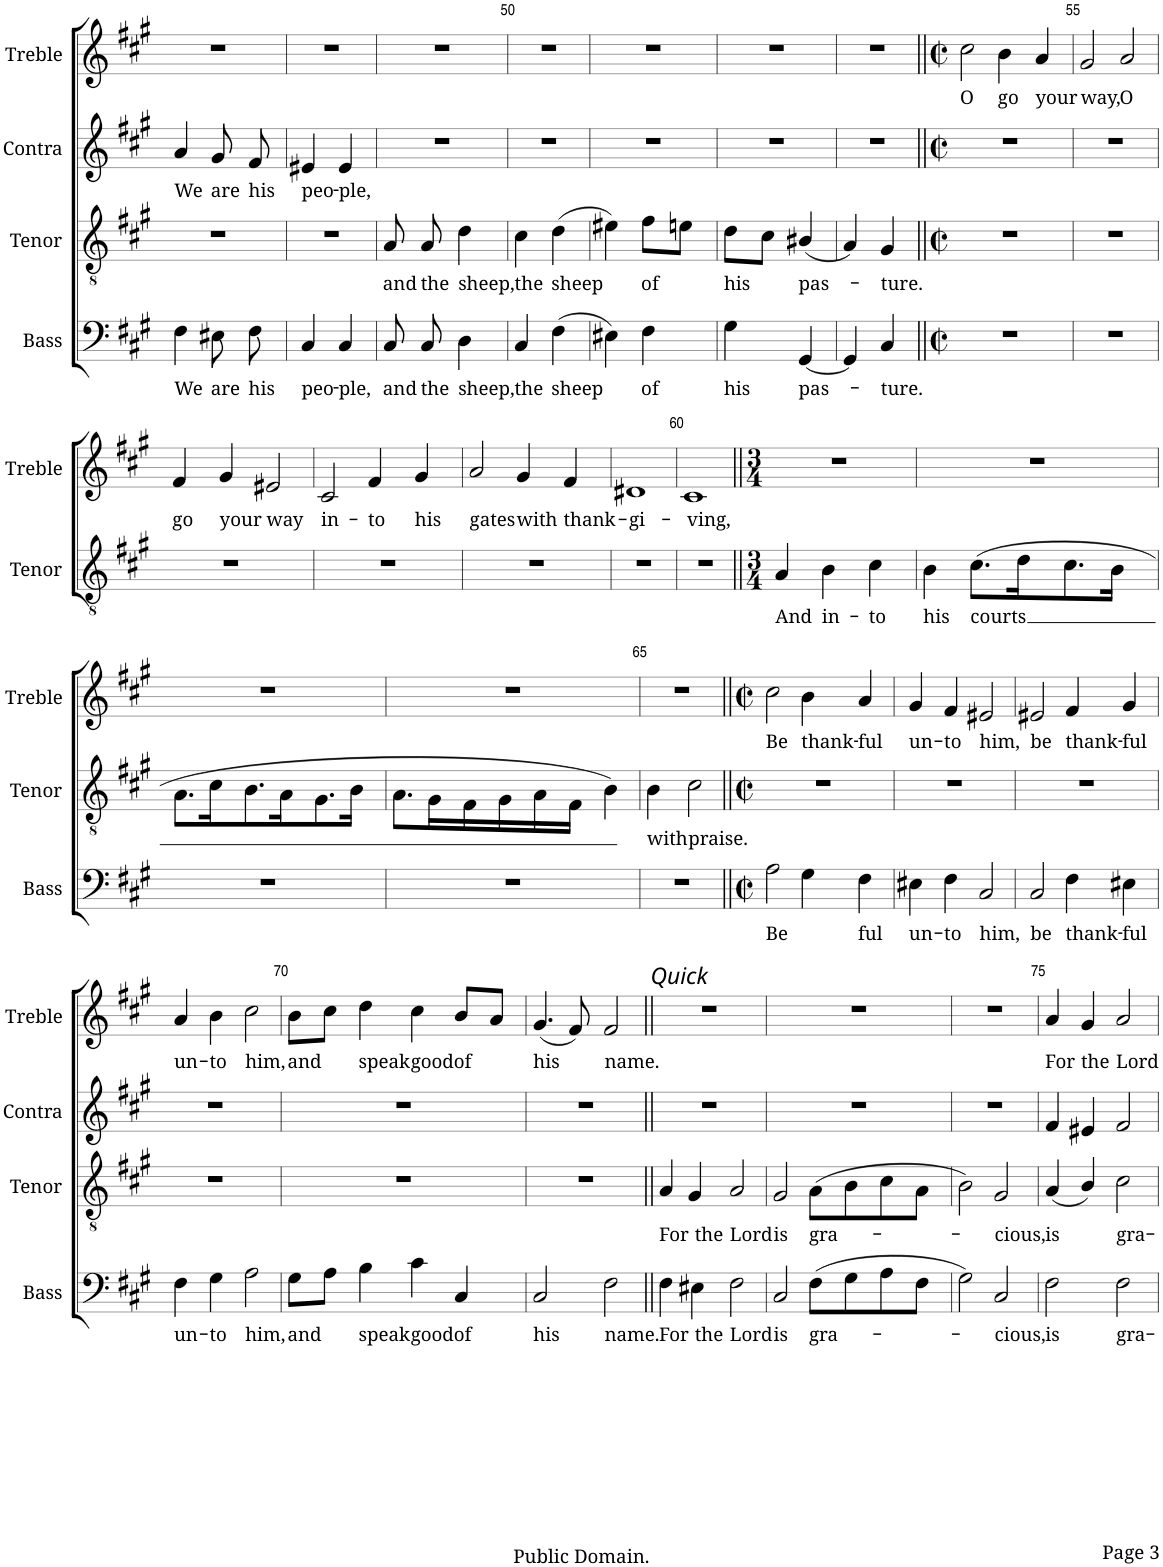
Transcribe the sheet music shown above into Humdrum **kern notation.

**kern	**text	**kern	**text	**kern	**text	**kern	**text
*part4	*part4	*part3	*part3	*part2	*part2	*part1	*part1
*staff4	*staff4	*staff3	*staff3	*staff2	*staff2	*staff1	*staff1
*I"Bass	*	*I"Tenor	*	*I"Contra	*	*I"Treble	*
*I'Bass	*	*I'Tenor	*	*I'Contra	*	*I'Treble	*
!!LO:PB:g=z
*clefF4	*	*clefGv2	*	*clefG2	*	*clefG2	*
*k[f#c#g#]	*	*k[f#c#g#]	*	*k[f#c#g#]	*	*k[f#c#g#]	*
*M2/4	*	*M2/4	*	*M2/4	*	*M2/4	*
=47	=47	=47	=47	=47	=47	=47	=47
!	!LO:LY:b	!	!	!	!LO:LY:b	!	!
4F#\	We	2r	.	4a/	We	2r	.
!	!LO:LY:b	!	!	!	!LO:LY:b	!	!
8E#X\	are	.	.	8g#/L	are	.	.
!	!LO:LY:b	!	!	!	!LO:LY:b	!	!
8F#\	his	.	.	8f#/J	his	.	.
=48	=48	=48	=48	=48	=48	=48	=48
!	!LO:LY:b	!	!	!	!LO:LY:b	!	!
4C#/	peo-	2r	.	4e#X/	peo-	2r	.
!	!LO:LY:b	!	!	!	!LO:LY:b	!	!
4C#/	-ple,	.	.	4e#/	-ple,	.	.
=49	=49	=49	=49	=49	=49	=49	=49
!	!LO:LY:b	!	!LO:LY:b	!	!	!	!
8C#/	and	8A/	and	2r	.	2r	.
!	!LO:LY:b	!	!LO:LY:b	!	!	!	!
8C#/	the	8A/	the	.	.	.	.
!	!LO:LY:b	!	!LO:LY:b	!	!	!	!
4D\	sheep,	4d\	sheep,	.	.	.	.
=50	=50	=50	=50	=50	=50	=50	=50
!	!LO:LY:b	!	!LO:LY:b	!	!	!	!
4C#/	the	4c#\	the	2r	.	2r	.
!	!LO:LY:b	!	!LO:LY:b	!	!	!	!
(4F#\	sheep	(4d\	sheep	.	.	.	.
=51	=51	=51	=51	=51	=51	=51	=51
4E#X\)	.	4e#X\)	.	2r	.	2r	.
!	!LO:LY:b	!	!LO:LY:b	!	!	!	!
4F#\	of	8f#\L	of	.	.	.	.
.	.	8en\J	.	.	.	.	.
=52	=52	=52	=52	=52	=52	=52	=52
!	!LO:LY:b	!	!LO:LY:b	!	!	!	!
4G#\	his	8d\L	his	2r	.	2r	.
.	.	8c#\J	.	.	.	.	.
!	!LO:LY:b	!	!LO:LY:b	!	!	!	!
[4GG#/	pas-	(4B#X/	pas-	.	.	.	.
=53	=53	=53	=53	=53	=53	=53	=53
4GG#/]	.	4A/)	.	2r	.	2r	.
!	!LO:LY:b	!	!LO:LY:b	!	!	!	!
4C#/	-ture.	4G#/	-ture.	.	.	.	.
=54||	=54||	=54||	=54||	=54||	=54||	=54||	=54||
*M2/2	*	*M2/2	*	*M2/2	*	*M2/2	*
*met(c|)	*	*met(c|)	*	*met(c|)	*	*met(c|)	*
!	!	!	!	!	!	!	!LO:LY:b
1r	.	1r	.	1r	.	2cc#\	O
!	!	!	!	!	!	!	!LO:LY:b
.	.	.	.	.	.	4b\	go
!	!	!	!	!	!	!	!LO:LY:b
.	.	.	.	.	.	4a/	your
=55	=55	=55	=55	=55	=55	=55	=55
!	!	!	!	!	!	!	!LO:LY:b
1r	.	1r	.	1r	.	2g#/	way,
!	!	!	!	!	!	!	!LO:LY:b
.	.	.	.	.	.	2a/	O
!!LO:LB:g=z
=56	=56	=56	=56	=56	=56	=56	=56
!	!	!	!	!	!	!	!LO:LY:b
1r	.	1r	.	1r	.	4f#/	go
!	!	!	!	!	!	!	!LO:LY:b
.	.	.	.	.	.	4g#/	your
!	!	!	!	!	!	!	!LO:LY:b
.	.	.	.	.	.	2e#X/	way
=57	=57	=57	=57	=57	=57	=57	=57
!	!	!	!	!	!	!	!LO:LY:b
1r	.	1r	.	1r	.	2c#/	in-
!	!	!	!	!	!	!	!LO:LY:b
.	.	.	.	.	.	4f#/	-to
!	!	!	!	!	!	!	!LO:LY:b
.	.	.	.	.	.	4g#/	his
=58	=58	=58	=58	=58	=58	=58	=58
!	!	!	!	!	!	!	!LO:LY:b
1r	.	1r	.	1r	.	2a/	gates
!	!	!	!	!	!	!	!LO:LY:b
.	.	.	.	.	.	4g#/	with
!	!	!	!	!	!	!	!LO:LY:b
.	.	.	.	.	.	4f#/	thank-
=59	=59	=59	=59	=59	=59	=59	=59
!	!	!	!	!	!	!	!LO:LY:b
1r	.	1r	.	1r	.	1d#X	-gi-
=60	=60	=60	=60	=60	=60	=60	=60
!	!	!	!	!	!	!	!LO:LY:b
1r	.	1r	.	1r	.	1c#	-ving,
=61||	=61||	=61||	=61||	=61||	=61||	=61||	=61||
*M3/4	*	*M3/4	*	*M3/4	*	*M3/4	*
!	!	!	!LO:LY:b	!	!	!	!
2.r	.	4A/	And	2.r	.	2.r	.
!	!	!	!LO:LY:b	!	!	!	!
.	.	4B\	in-	.	.	.	.
!	!	!	!LO:LY:b	!	!	!	!
.	.	4c#\	-to	.	.	.	.
=62	=62	=62	=62	=62	=62	=62	=62
!	!	!	!LO:LY:b	!	!	!	!
2.r	.	4B\	his	2.r	.	2.r	.
!	!	!	!LO:LY:b	!	!	!	!
.	.	(8.c#\L	courts	.	.	.	.
.	.	16d\K	.	.	.	.	.
.	.	8.c#\	.	.	.	.	.
.	.	16B\Jk	.	.	.	.	.
!!LO:LB:g=z
=63	=63	=63	=63	=63	=63	=63	=63
2.r	.	8.A\L	.	2.r	.	2.r	.
.	.	16c#\K	.	.	.	.	.
.	.	8.B\	.	.	.	.	.
.	.	16A\K	.	.	.	.	.
.	.	8.G#\	.	.	.	.	.
.	.	16B\Jk	.	.	.	.	.
=64	=64	=64	=64	=64	=64	=64	=64
2.r	.	8.A\L	.	2.r	.	2.r	.
.	.	16G#\L	.	.	.	.	.
.	.	16F#\	.	.	.	.	.
.	.	16G#\	.	.	.	.	.
.	.	16A\	.	.	.	.	.
.	.	16F#\JJ	.	.	.	.	.
.	.	4B\)	.	.	.	.	.
=65	=65	=65	=65	=65	=65	=65	=65
!	!	!	!LO:LY:b	!	!	!	!
2.r	.	4B\	with	2.r	.	2.r	.
!	!	!	!LO:LY:b	!	!	!	!
.	.	2c#\	praise.	.	.	.	.
=66||	=66||	=66||	=66||	=66||	=66||	=66||	=66||
*M2/2	*	*M2/2	*	*M2/2	*	*M2/2	*
*met(c|)	*	*met(c|)	*	*met(c|)	*	*met(c|)	*
!	!LO:LY:b	!	!	!	!	!	!LO:LY:b
2A\	Be	1r	.	1r	.	2cc#\	Be
!	!	!	!	!	!	!	!LO:LY:b
4G#\	.	.	.	.	.	4b\	thank-
!	!LO:LY:b	!	!	!	!	!	!LO:LY:b
4F#\	-ful	.	.	.	.	4a/	-ful
=67	=67	=67	=67	=67	=67	=67	=67
!	!LO:LY:b	!	!	!	!	!	!LO:LY:b
4E#X\	un-	1r	.	1r	.	4g#/	un-
!	!LO:LY:b	!	!	!	!	!	!LO:LY:b
4F#\	-to	.	.	.	.	4f#/	-to
!	!LO:LY:b	!	!	!	!	!	!LO:LY:b
2C#/	him,	.	.	.	.	2e#X/	him,
=68	=68	=68	=68	=68	=68	=68	=68
!	!LO:LY:b	!	!	!	!	!	!LO:LY:b
2C#/	be	1r	.	1r	.	2e#X/	be
!	!LO:LY:b	!	!	!	!	!	!LO:LY:b
4F#\	thank-	.	.	.	.	4f#/	thank-
!	!LO:LY:b	!	!	!	!	!	!LO:LY:b
4E#X\	-ful	.	.	.	.	4g#/	-ful
!!LO:LB:g=z
=69	=69	=69	=69	=69	=69	=69	=69
!	!LO:LY:b	!	!	!	!	!	!LO:LY:b
4F#\	un-	1r	.	1r	.	4a/	un-
!	!LO:LY:b	!	!	!	!	!	!LO:LY:b
4G#\	-to	.	.	.	.	4b\	-to
!	!LO:LY:b	!	!	!	!	!	!LO:LY:b
2A\	him,	.	.	.	.	2cc#\	him,
=70	=70	=70	=70	=70	=70	=70	=70
!	!LO:LY:b	!	!	!	!	!	!LO:LY:b
8G#\L	and	1r	.	1r	.	8b\L	and
8A\J	.	.	.	.	.	8cc#\J	.
!	!LO:LY:b	!	!	!	!	!	!LO:LY:b
4B\	speak	.	.	.	.	4dd\	speak
!	!LO:LY:b	!	!	!	!	!	!LO:LY:b
4c#\	good	.	.	.	.	4cc#\	good
!	!LO:LY:b	!	!	!	!	!	!LO:LY:b
4C#/	of	.	.	.	.	8b/L	of
.	.	.	.	.	.	8a/J	.
=71	=71	=71	=71	=71	=71	=71	=71
!	!LO:LY:b	!	!	!	!	!	!LO:LY:b
2C#/	his	1r	.	1r	.	(4.g#/	his
.	.	.	.	.	.	8f#/)	.
!	!LO:LY:b	!	!	!	!	!	!LO:LY:b
2F#\	name.	.	.	.	.	2f#/	name.
=72||	=72||	=72||	=72||	=72||	=72||	=72||	=72||
!	!	!	!	!	!	!LO:TX:a:i:t=Quick	!
!	!LO:LY:b	!	!LO:LY:b	!	!	!	!
4F#\	For	4A/	For	1r	.	1r	.
!	!LO:LY:b	!	!LO:LY:b	!	!	!	!
4E#X\	the	4G#/	the	.	.	.	.
!	!LO:LY:b	!	!LO:LY:b	!	!	!	!
2F#\	Lord	2A/	Lord	.	.	.	.
=73	=73	=73	=73	=73	=73	=73	=73
!	!LO:LY:b	!	!LO:LY:b	!	!	!	!
2C#/	is	2G#/	is	1r	.	1r	.
!	!LO:LY:b	!	!LO:LY:b	!	!	!	!
(8F#\L	gra-	(8A\L	gra-	.	.	.	.
8G#\	.	8B\	.	.	.	.	.
8A\	.	8c#\	.	.	.	.	.
8F#\J	.	8A\J	.	.	.	.	.
=74	=74	=74	=74	=74	=74	=74	=74
2G#\)	.	2B\)	.	1r	.	1r	.
!	!LO:LY:b	!	!LO:LY:b	!	!	!	!
2C#/	-cious,	2G#/	cious,	.	.	.	.
=75	=75	=75	=75	=75	=75	=75	=75
!	!LO:LY:b	!	!LO:LY:b	!	!	!	!LO:LY:b
2F#\	is	(4A/	is	4f#/	.	4a/	For
!	!	!	!	!	!	!	!LO:LY:b
.	.	4B/)	.	4e#X/	.	4g#/	the
!	!LO:LY:b	!	!LO:LY:b	!	!	!	!LO:LY:b
2F#\	gra-	2c#\	gra-	2f#/	.	2a/	Lord
=	=	=	=	=	=	=	=
*-	*-	*-	*-	*-	*-	*-	*-
